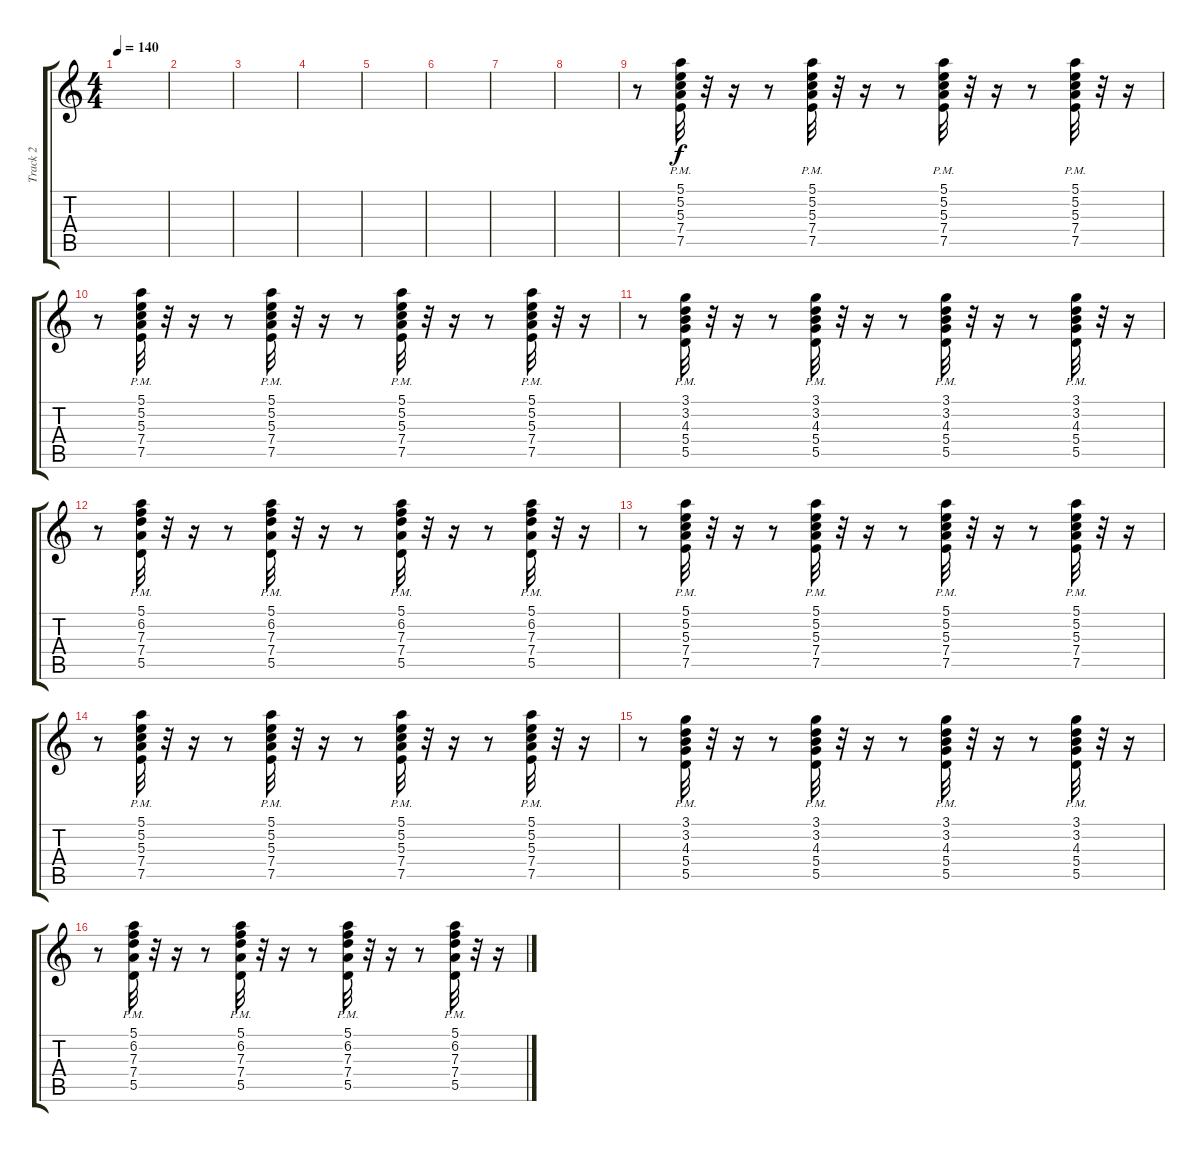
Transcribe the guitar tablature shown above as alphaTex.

\track ("Track 2" "Track 2") {instrument electricguitarjazz}
\staff {score tabs}
\tuning (E4 B3 G3 D3 A2 E2) {hide}
\ts (4 4)
\tempo 140
\clef g2
\ks c
|
|
|
|
|
|
|
|
r.8 (5.1{pm} 5.2{pm} 5.3{pm} 7.4{pm} 7.5{pm}).32 r.32 r.16 r.8 (5.1{pm} 5.2{pm} 5.3{pm} 7.4{pm} 7.5{pm}).32 r.32 r.16 r.8 (5.1{pm} 5.2{pm} 5.3{pm} 7.4{pm} 7.5{pm}).32 r.32 r.16 r.8 (5.1{pm} 5.2{pm} 5.3{pm} 7.4{pm} 7.5{pm}).32 r.32 r.16 |
r.8 (5.1{pm} 5.2{pm} 5.3{pm} 7.4{pm} 7.5{pm}).32 r.32 r.16 r.8 (5.1{pm} 5.2{pm} 5.3{pm} 7.4{pm} 7.5{pm}).32 r.32 r.16 r.8 (5.1{pm} 5.2{pm} 5.3{pm} 7.4{pm} 7.5{pm}).32 r.32 r.16 r.8 (5.1{pm} 5.2{pm} 5.3{pm} 7.4{pm} 7.5{pm}).32 r.32 r.16 |
r.8 (3.1{pm} 3.2{pm} 4.3{pm} 5.4{pm} 5.5{pm}).32 r.32 r.16 r.8 (3.1{pm} 3.2{pm} 4.3{pm} 5.4{pm} 5.5{pm}).32 r.32 r.16 r.8 (3.1{pm} 3.2{pm} 4.3{pm} 5.4{pm} 5.5{pm}).32 r.32 r.16 r.8 (3.1{pm} 3.2{pm} 4.3{pm} 5.4{pm} 5.5{pm}).32 r.32 r.16 |
r.8 (5.1{pm} 6.2{pm} 7.3{pm} 7.4{pm} 5.5{pm}).32 r.32 r.16 r.8 (5.1{pm} 6.2{pm} 7.3{pm} 7.4{pm} 5.5{pm}).32 r.32 r.16 r.8 (5.1{pm} 6.2{pm} 7.3{pm} 7.4{pm} 5.5{pm}).32 r.32 r.16 r.8 (5.1{pm} 6.2{pm} 7.3{pm} 7.4{pm} 5.5{pm}).32 r.32 r.16 |
r.8 (5.1{pm} 5.2{pm} 5.3{pm} 7.4{pm} 7.5{pm}).32 r.32 r.16 r.8 (5.1{pm} 5.2{pm} 5.3{pm} 7.4{pm} 7.5{pm}).32 r.32 r.16 r.8 (5.1{pm} 5.2{pm} 5.3{pm} 7.4{pm} 7.5{pm}).32 r.32 r.16 r.8 (5.1{pm} 5.2{pm} 5.3{pm} 7.4{pm} 7.5{pm}).32 r.32 r.16 |
r.8 (5.1{pm} 5.2{pm} 5.3{pm} 7.4{pm} 7.5{pm}).32 r.32 r.16 r.8 (5.1{pm} 5.2{pm} 5.3{pm} 7.4{pm} 7.5{pm}).32 r.32 r.16 r.8 (5.1{pm} 5.2{pm} 5.3{pm} 7.4{pm} 7.5{pm}).32 r.32 r.16 r.8 (5.1{pm} 5.2{pm} 5.3{pm} 7.4{pm} 7.5{pm}).32 r.32 r.16 |
r.8 (3.1{pm} 3.2{pm} 4.3{pm} 5.4{pm} 5.5{pm}).32 r.32 r.16 r.8 (3.1{pm} 3.2{pm} 4.3{pm} 5.4{pm} 5.5{pm}).32 r.32 r.16 r.8 (3.1{pm} 3.2{pm} 4.3{pm} 5.4{pm} 5.5{pm}).32 r.32 r.16 r.8 (3.1{pm} 3.2{pm} 4.3{pm} 5.4{pm} 5.5{pm}).32 r.32 r.16 |
r.8 (5.1{pm} 6.2{pm} 7.3{pm} 7.4{pm} 5.5{pm}).32 r.32 r.16 r.8 (5.1{pm} 6.2{pm} 7.3{pm} 7.4{pm} 5.5{pm}).32 r.32 r.16 r.8 (5.1{pm} 6.2{pm} 7.3{pm} 7.4{pm} 5.5{pm}).32 r.32 r.16 r.8 (5.1{pm} 6.2{pm} 7.3{pm} 7.4{pm} 5.5{pm}).32 r.32 r.16
